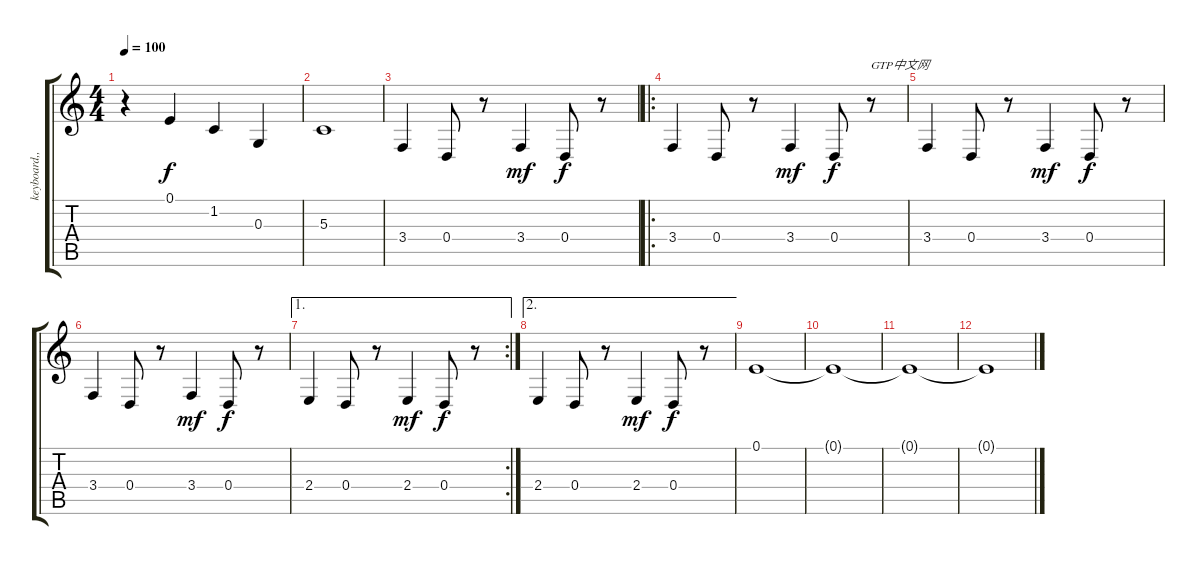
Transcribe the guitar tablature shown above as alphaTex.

\track ("keyboard,,," "keyboard,,") {instrument lead6voice}
\staff {score tabs}
\tuning (E4 B3 G3 D3 A2 E2) {hide}
\ts (4 4)
\tempo 100
\clef g2
\ks c
r.4{dy f} 0.1.4 1.2.4 0.3.4 |
5.3.1 |
3.4.4{volume 13 balance 2} 0.4.8 r.8 3.4.4{dy mf} 0.4.8{dy f} r.8 |
\ro
3.4.4 0.4.8 r.8 3.4.4{dy mf} 0.4.8{dy f} r.8{txt "GTP中文网"} |
3.4.4 0.4.8 r.8 3.4.4{dy mf} 0.4.8{dy f} r.8 |
3.4.4 0.4.8 r.8 3.4.4{dy mf} 0.4.8{dy f} r.8 |
\ae 1
\rc 2
2.4.4 0.4.8 r.8 2.4.4{dy mf} 0.4.8{dy f} r.8 |
\ae 2
2.4.4 0.4.8 r.8 2.4.4{dy mf} 0.4.8{dy f} r.8 |
0.1.1 |
0.1{t}.1 |
0.1{t}.1 |
0.1{t}.1
